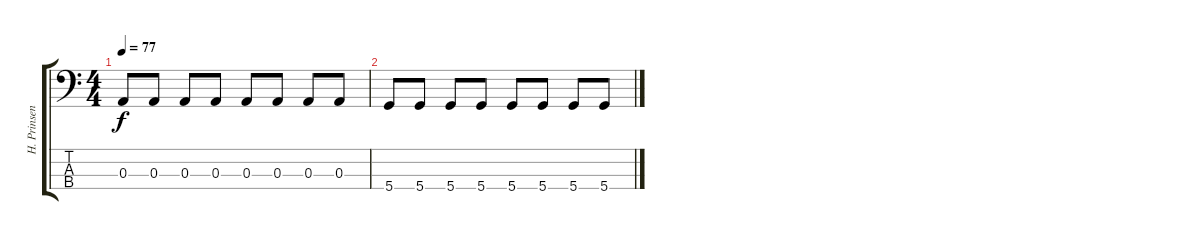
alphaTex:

\track ("H. Prinsen Geerligs" "H. Prinsen") {instrument electricbassfinger}
\staff {score tabs}
\tuning (G2 D2 A1 D1) {hide}
\ts (4 4)
\tempo 77
\clef f4
\ks c
0.3.8{dy f volume 0} 0.3.8 0.3.8 0.3.8 0.3.8 0.3.8 0.3.8 0.3.8 |
5.4.8{volume 0} 5.4.8 5.4.8 5.4.8 5.4.8 5.4.8 5.4.8 5.4.8
